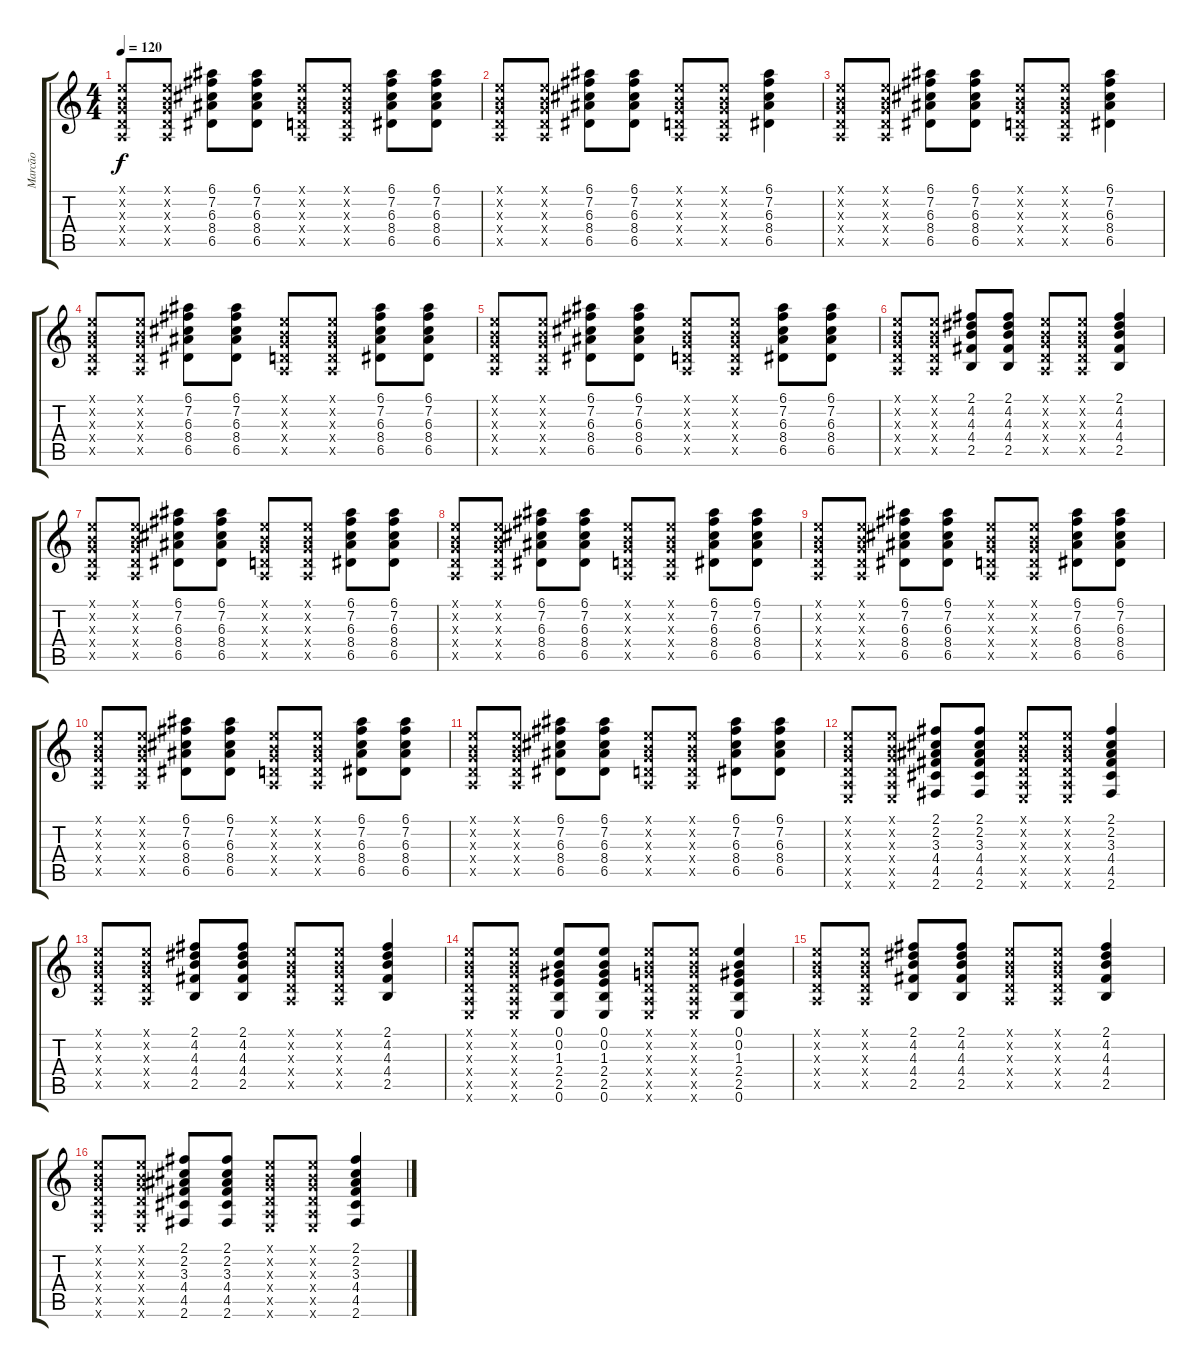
\track ("Marcão" "Marcão") {instrument acousticguitarsteel}
\staff {score tabs}
\tuning (E4 B3 G3 D3 A2 E2) {hide}
\ts (4 4)
\tempo 120
\clef g2
\ks c
(0.1{x} 0.2{x} 0.3{x} 0.4{x} 0.5{x}).8{dy f} (0.1{x} 0.2{x} 0.3{x} 0.4{x} 0.5{x}).8 (6.1 7.2 6.3 8.4 6.5).8 (6.1 7.2 6.3 8.4 6.5).8 (0.1{x} 0.2{x} 0.3{x} 0.4{x} 0.5{x}).8 (0.1{x} 0.2{x} 0.3{x} 0.4{x} 0.5{x}).8 (6.1 7.2 6.3 8.4 6.5).8 (6.1 7.2 6.3 8.4 6.5).8 |
(0.1{x} 0.2{x} 0.3{x} 0.4{x} 0.5{x}).8 (0.1{x} 0.2{x} 0.3{x} 0.4{x} 0.5{x}).8 (6.1 7.2 6.3 8.4 6.5).8 (6.1 7.2 6.3 8.4 6.5).8 (0.1{x} 0.2{x} 0.3{x} 0.4{x} 0.5{x}).8 (0.1{x} 0.2{x} 0.3{x} 0.4{x} 0.5{x}).8 (6.1 7.2 6.3 8.4 6.5).4 |
(0.1{x} 0.2{x} 0.3{x} 0.4{x} 0.5{x}).8 (0.1{x} 0.2{x} 0.3{x} 0.4{x} 0.5{x}).8 (6.1 7.2 6.3 8.4 6.5).8 (6.1 7.2 6.3 8.4 6.5).8 (0.1{x} 0.2{x} 0.3{x} 0.4{x} 0.5{x}).8 (0.1{x} 0.2{x} 0.3{x} 0.4{x} 0.5{x}).8 (6.1 7.2 6.3 8.4 6.5).4 |
(0.1{x} 0.2{x} 0.3{x} 0.4{x} 0.5{x}).8 (0.1{x} 0.2{x} 0.3{x} 0.4{x} 0.5{x}).8 (6.1 7.2 6.3 8.4 6.5).8 (6.1 7.2 6.3 8.4 6.5).8 (0.1{x} 0.2{x} 0.3{x} 0.4{x} 0.5{x}).8 (0.1{x} 0.2{x} 0.3{x} 0.4{x} 0.5{x}).8 (6.1 7.2 6.3 8.4 6.5).8 (6.1 7.2 6.3 8.4 6.5).8 |
(0.1{x} 0.2{x} 0.3{x} 0.4{x} 0.5{x}).8 (0.1{x} 0.2{x} 0.3{x} 0.4{x} 0.5{x}).8 (6.1 7.2 6.3 8.4 6.5).8 (6.1 7.2 6.3 8.4 6.5).8 (0.1{x} 0.2{x} 0.3{x} 0.4{x} 0.5{x}).8 (0.1{x} 0.2{x} 0.3{x} 0.4{x} 0.5{x}).8 (6.1 7.2 6.3 8.4 6.5).8 (6.1 7.2 6.3 8.4 6.5).8 |
(0.1{x} 0.2{x} 0.3{x} 0.4{x} 0.5{x}).8 (0.1{x} 0.2{x} 0.3{x} 0.4{x} 0.5{x}).8 (2.1 4.2 4.3 4.4 2.5).8 (2.1 4.2 4.3 4.4 2.5).8 (0.1{x} 0.2{x} 0.3{x} 0.4{x} 0.5{x}).8 (0.1{x} 0.2{x} 0.3{x} 0.4{x} 0.5{x}).8 (2.1 4.2 4.3 4.4 2.5).4 |
(0.1{x} 0.2{x} 0.3{x} 0.4{x} 0.5{x}).8 (0.1{x} 0.2{x} 0.3{x} 0.4{x} 0.5{x}).8 (6.1 7.2 6.3 8.4 6.5).8 (6.1 7.2 6.3 8.4 6.5).8 (0.1{x} 0.2{x} 0.3{x} 0.4{x} 0.5{x}).8 (0.1{x} 0.2{x} 0.3{x} 0.4{x} 0.5{x}).8 (6.1 7.2 6.3 8.4 6.5).8 (6.1 7.2 6.3 8.4 6.5).8 |
(0.1{x} 0.2{x} 0.3{x} 0.4{x} 0.5{x}).8 (0.1{x} 0.2{x} 0.3{x} 0.4{x} 0.5{x}).8 (6.1 7.2 6.3 8.4 6.5).8 (6.1 7.2 6.3 8.4 6.5).8 (0.1{x} 0.2{x} 0.3{x} 0.4{x} 0.5{x}).8 (0.1{x} 0.2{x} 0.3{x} 0.4{x} 0.5{x}).8 (6.1 7.2 6.3 8.4 6.5).8 (6.1 7.2 6.3 8.4 6.5).8 |
(0.1{x} 0.2{x} 0.3{x} 0.4{x} 0.5{x}).8 (0.1{x} 0.2{x} 0.3{x} 0.4{x} 0.5{x}).8 (6.1 7.2 6.3 8.4 6.5).8 (6.1 7.2 6.3 8.4 6.5).8 (0.1{x} 0.2{x} 0.3{x} 0.4{x} 0.5{x}).8 (0.1{x} 0.2{x} 0.3{x} 0.4{x} 0.5{x}).8 (6.1 7.2 6.3 8.4 6.5).8 (6.1 7.2 6.3 8.4 6.5).8 |
(0.1{x} 0.2{x} 0.3{x} 0.4{x} 0.5{x}).8 (0.1{x} 0.2{x} 0.3{x} 0.4{x} 0.5{x}).8 (6.1 7.2 6.3 8.4 6.5).8 (6.1 7.2 6.3 8.4 6.5).8 (0.1{x} 0.2{x} 0.3{x} 0.4{x} 0.5{x}).8 (0.1{x} 0.2{x} 0.3{x} 0.4{x} 0.5{x}).8 (6.1 7.2 6.3 8.4 6.5).8 (6.1 7.2 6.3 8.4 6.5).8 |
(0.1{x} 0.2{x} 0.3{x} 0.4{x} 0.5{x}).8 (0.1{x} 0.2{x} 0.3{x} 0.4{x} 0.5{x}).8 (6.1 7.2 6.3 8.4 6.5).8 (6.1 7.2 6.3 8.4 6.5).8 (0.1{x} 0.2{x} 0.3{x} 0.4{x} 0.5{x}).8 (0.1{x} 0.2{x} 0.3{x} 0.4{x} 0.5{x}).8 (6.1 7.2 6.3 8.4 6.5).8 (6.1 7.2 6.3 8.4 6.5).8 |
(0.1{x} 0.2{x} 0.3{x} 0.4{x} 0.5{x} 0.6{x}).8 (0.1{x} 0.2{x} 0.3{x} 0.4{x} 0.5{x} 0.6{x}).8 (2.1 2.2 3.3 4.4 4.5 2.6).8 (2.1 2.2 3.3 4.4 4.5 2.6).8 (0.1{x} 0.2{x} 0.3{x} 0.4{x} 0.5{x} 0.6{x}).8 (0.1{x} 0.2{x} 0.3{x} 0.4{x} 0.5{x} 0.6{x}).8 (2.1 2.2 3.3 4.4 4.5 2.6).4 |
(0.1{x} 0.2{x} 0.3{x} 0.4{x} 0.5{x}).8 (0.1{x} 0.2{x} 0.3{x} 0.4{x} 0.5{x}).8 (2.1 4.2 4.3 4.4 2.5).8 (2.1 4.2 4.3 4.4 2.5).8 (0.1{x} 0.2{x} 0.3{x} 0.4{x} 0.5{x}).8 (0.1{x} 0.2{x} 0.3{x} 0.4{x} 0.5{x}).8 (2.1 4.2 4.3 4.4 2.5).4 |
(0.1{x} 0.2{x} 0.3{x} 0.4{x} 0.5{x} 0.6{x}).8 (0.1{x} 0.2{x} 0.3{x} 0.4{x} 0.5{x} 0.6{x}).8 (0.1 0.2 1.3 2.4 2.5 0.6).8 (0.1 0.2 1.3 2.4 2.5 0.6).8 (0.1{x} 0.2{x} 0.3{x} 0.4{x} 0.5{x} 0.6{x}).8 (0.1{x} 0.2{x} 0.3{x} 0.4{x} 0.5{x} 0.6{x}).8 (0.1 0.2 1.3 2.4 2.5 0.6).4 |
(0.1{x} 0.2{x} 0.3{x} 0.4{x} 0.5{x}).8 (0.1{x} 0.2{x} 0.3{x} 0.4{x} 0.5{x}).8 (2.1 4.2 4.3 4.4 2.5).8 (2.1 4.2 4.3 4.4 2.5).8 (0.1{x} 0.2{x} 0.3{x} 0.4{x} 0.5{x}).8 (0.1{x} 0.2{x} 0.3{x} 0.4{x} 0.5{x}).8 (2.1 4.2 4.3 4.4 2.5).4 |
(0.1{x} 0.2{x} 0.3{x} 0.4{x} 0.5{x} 0.6{x}).8 (0.1{x} 0.2{x} 0.3{x} 0.4{x} 0.5{x} 0.6{x}).8 (2.1 2.2 3.3 4.4 4.5 2.6).8 (2.1 2.2 3.3 4.4 4.5 2.6).8 (0.1{x} 0.2{x} 0.3{x} 0.4{x} 0.5{x} 0.6{x}).8 (0.1{x} 0.2{x} 0.3{x} 0.4{x} 0.5{x} 0.6{x}).8 (2.1 2.2 3.3 4.4 4.5 2.6).4
